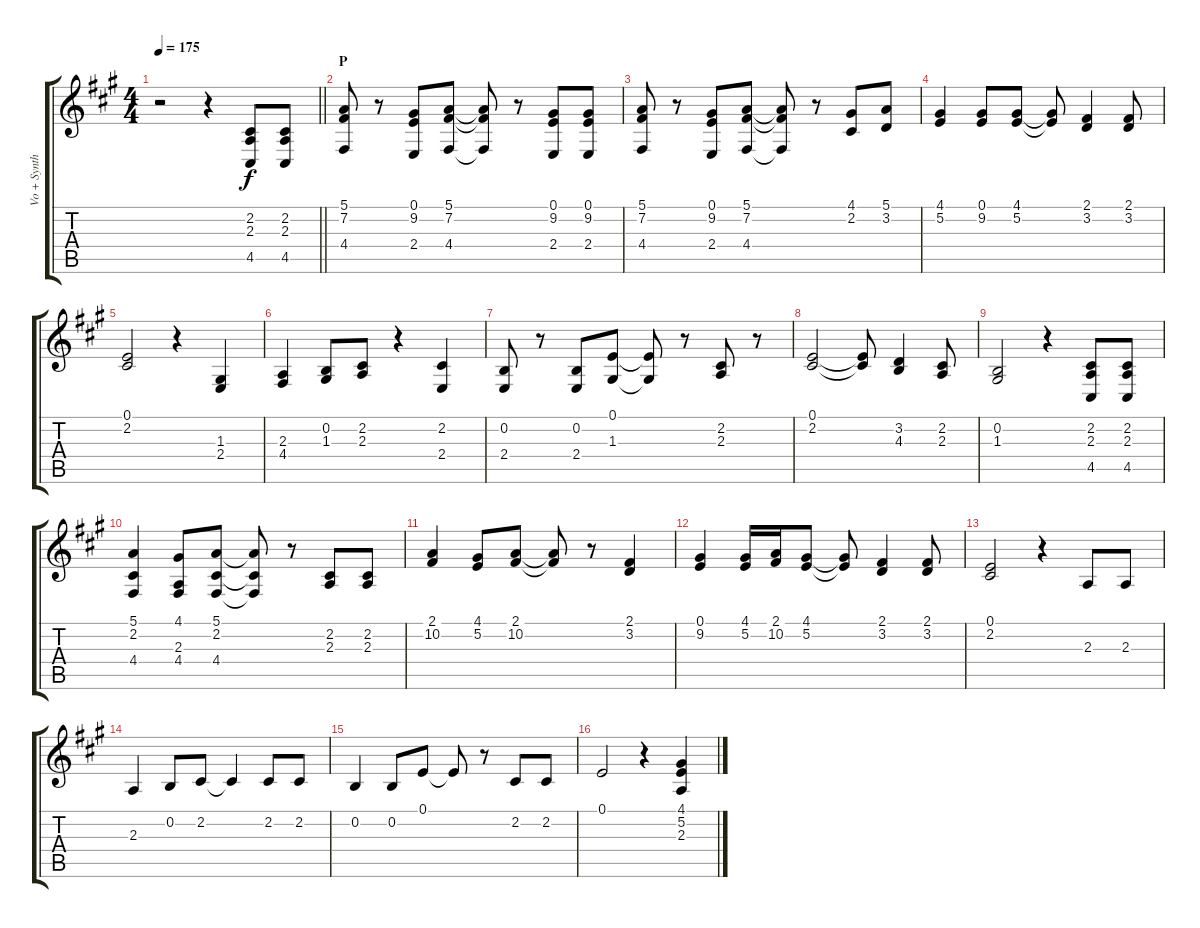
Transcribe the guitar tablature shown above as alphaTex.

\track ("Vo + Synth." "Vo + Synth") {instrument lead6voice}
\staff {score tabs}
\tuning (E4 B3 G3 D3 A2 E2) {hide}
\ts (4 4)
\tempo 175
\clef g2
\barLineRight lightlight
\ks f#minor
r.2{dy f} r.4 (2.2 2.3 4.5).8 (2.2 2.3 4.5).8 |
\section ("" "P")
(5.1 7.2 4.4).8 r.8 (0.1 9.2 2.4).8 (5.1 7.2 4.4).8 (5.1{t} 7.2{t} 4.4{t}).8 r.8 (0.1 9.2 2.4).8 (0.1 9.2 2.4).8 |
(5.1 7.2 4.4).8 r.8 (0.1 9.2 2.4).8 (5.1 7.2 4.4).8 (5.1{t} 7.2{t} 4.4{t}).8 r.8 (4.1 2.2).8 (5.1 3.2).8 |
(4.1 5.2).4 (0.1 9.2).8 (4.1 5.2).8 (4.1{t} 5.2{t}).8 (2.1 3.2).4 (2.1 3.2).8 |
(0.1 2.2).2 r.4 (1.3 2.4).4 |
(2.3 4.4).4 (0.2 1.3).8 (2.2 2.3).8 r.4 (2.2 2.4).4 |
(0.2 2.4).8 r.8 (0.2 2.4).8 (0.1 1.3).8 (0.1{t} 1.3{t}).8 r.8 (2.2 2.3).8 r.8 |
(0.1 2.2).2 (0.1{t} 2.2{t}).8 (3.2 4.3).4 (2.2 2.3).8 |
(0.2 1.3).2 r.4 (2.2 2.3 4.5).8 (2.2 2.3 4.5).8 |
(5.1 2.2 4.4).4 (4.1 2.3 4.4).8 (5.1 2.2 4.4).8 (5.1{t} 2.2{t} 4.4{t}).8 r.8 (2.2 2.3).8 (2.2 2.3).8 |
(2.1 10.2).4 (4.1 5.2).8 (2.1 10.2).8 (2.1{t} 10.2{t}).8 r.8 (2.1 3.2).4 |
(0.1 9.2).4 (4.1 5.2).16 (2.1 10.2).16 (4.1 5.2).8 (4.1{t} 5.2{t}).8 (2.1 3.2).4 (2.1 3.2).8 |
(0.1 2.2).2 r.4 2.3.8 2.3.8 |
2.3.4 0.2.8 2.2.8 2.2{t}.4 2.2.8 2.2.8 |
0.2.4 0.2.8 0.1.8 0.1{t}.8 r.8 2.2.8 2.2.8 |
0.1.2 r.4 (4.1 5.2 2.3).4
